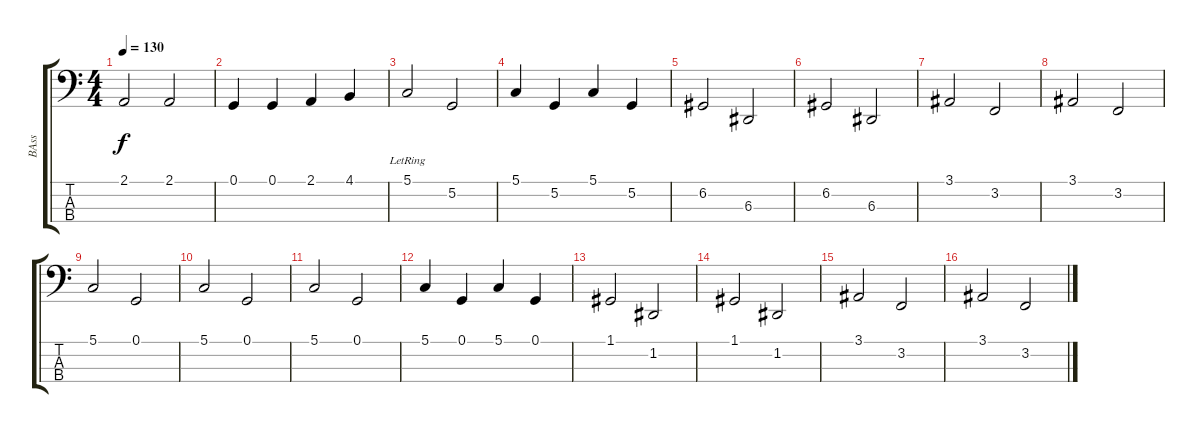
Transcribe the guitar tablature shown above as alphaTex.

\track ("BAss" "BAss") {instrument timpani}
\staff {score tabs}
\tuning (G2 D2 A1 E1) {hide}
\ts (4 4)
\tempo 130
\clef f4
\ks c
2.1.2{dy f} 2.1.2 |
0.1.4 0.1.4 2.1.4 4.1.4 |
5.1{lr}.2 5.2.2 |
5.1.4 5.2.4 5.1.4 5.2.4 |
6.2.2 6.3.2 |
6.2.2 6.3.2 |
3.1.2 3.2.2 |
3.1.2 3.2.2 |
5.1.2 0.1.2 |
5.1.2 0.1.2 |
5.1.2 0.1.2 |
5.1.4 0.1.4 5.1.4 0.1.4 |
1.1.2 1.2.2 |
1.1.2 1.2.2 |
3.1.2 3.2.2 |
3.1.2 3.2.2
